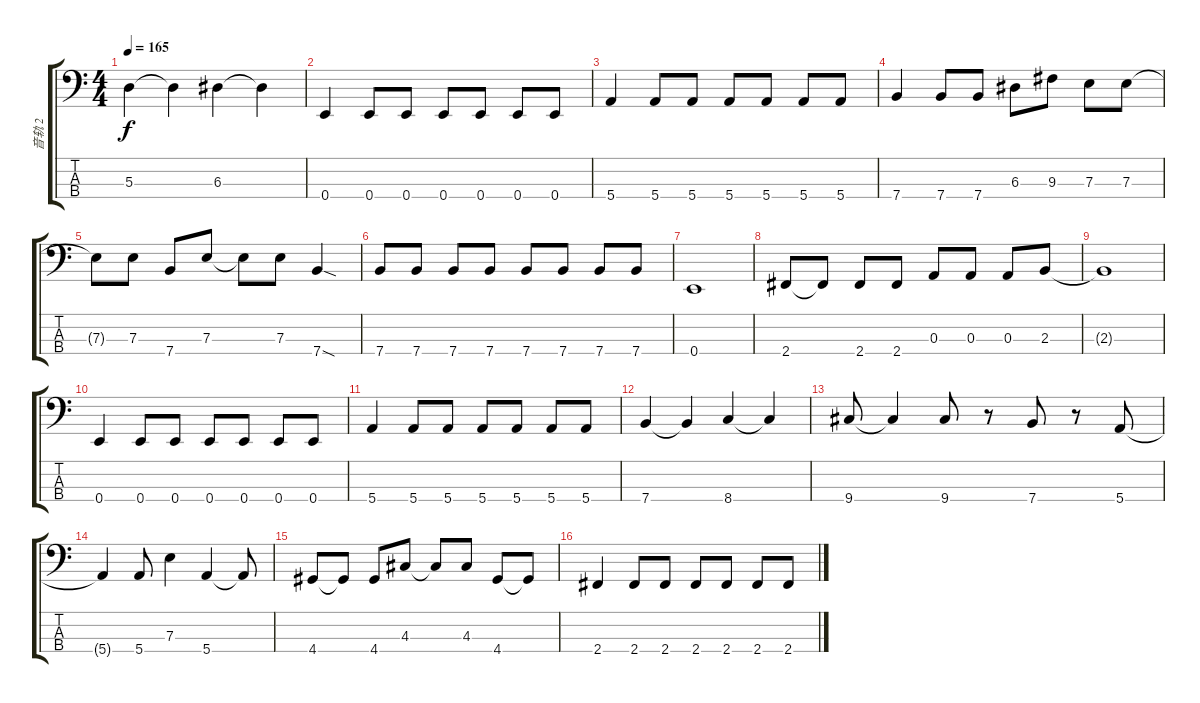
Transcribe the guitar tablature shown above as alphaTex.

\track ("音轨 2" "音轨 2") {instrument electricbassfinger}
\staff {score tabs}
\tuning (G2 D2 A1 E1) {hide}
\ts (4 4)
\tempo 165
\clef f4
\ks c
5.3.4{dy f} 5.3{t}.4 6.3.4 6.3{t}.4 |
0.4.4 0.4.8 0.4.8 0.4.8 0.4.8 0.4.8 0.4.8 |
5.4.4 5.4.8 5.4.8 5.4.8 5.4.8 5.4.8 5.4.8 |
7.4.4 7.4.8 7.4.8 6.3.8 9.3.8 7.3.8 7.3.8 |
7.3{t}.8 7.3.8 7.4.8 7.3.8 7.3{t}.8 7.3.8 7.4{sod}.4 |
7.4.8 7.4.8 7.4.8 7.4.8 7.4.8 7.4.8 7.4.8 7.4.8 |
0.4.1 |
2.4.8 2.4{t}.8 2.4.8 2.4.8 0.3.8 0.3.8 0.3.8 2.3.8 |
2.3{t}.1 |
0.4.4 0.4.8 0.4.8 0.4.8 0.4.8 0.4.8 0.4.8 |
5.4.4 5.4.8 5.4.8 5.4.8 5.4.8 5.4.8 5.4.8 |
7.4.4 7.4{t}.4 8.4.4 8.4{t}.4 |
9.4.8 9.4{t}.4 9.4.8 r.8 7.4.8 r.8 5.4.8 |
5.4{t}.4 5.4.8 7.3.4 5.4.4 5.4{t}.8 |
4.4.8 4.4{t}.8 4.4.8 4.3.8 4.3{t}.8 4.3.8 4.4.8 4.4{t}.8 |
2.4.4 2.4.8 2.4.8 2.4.8 2.4.8 2.4.8 2.4.8
